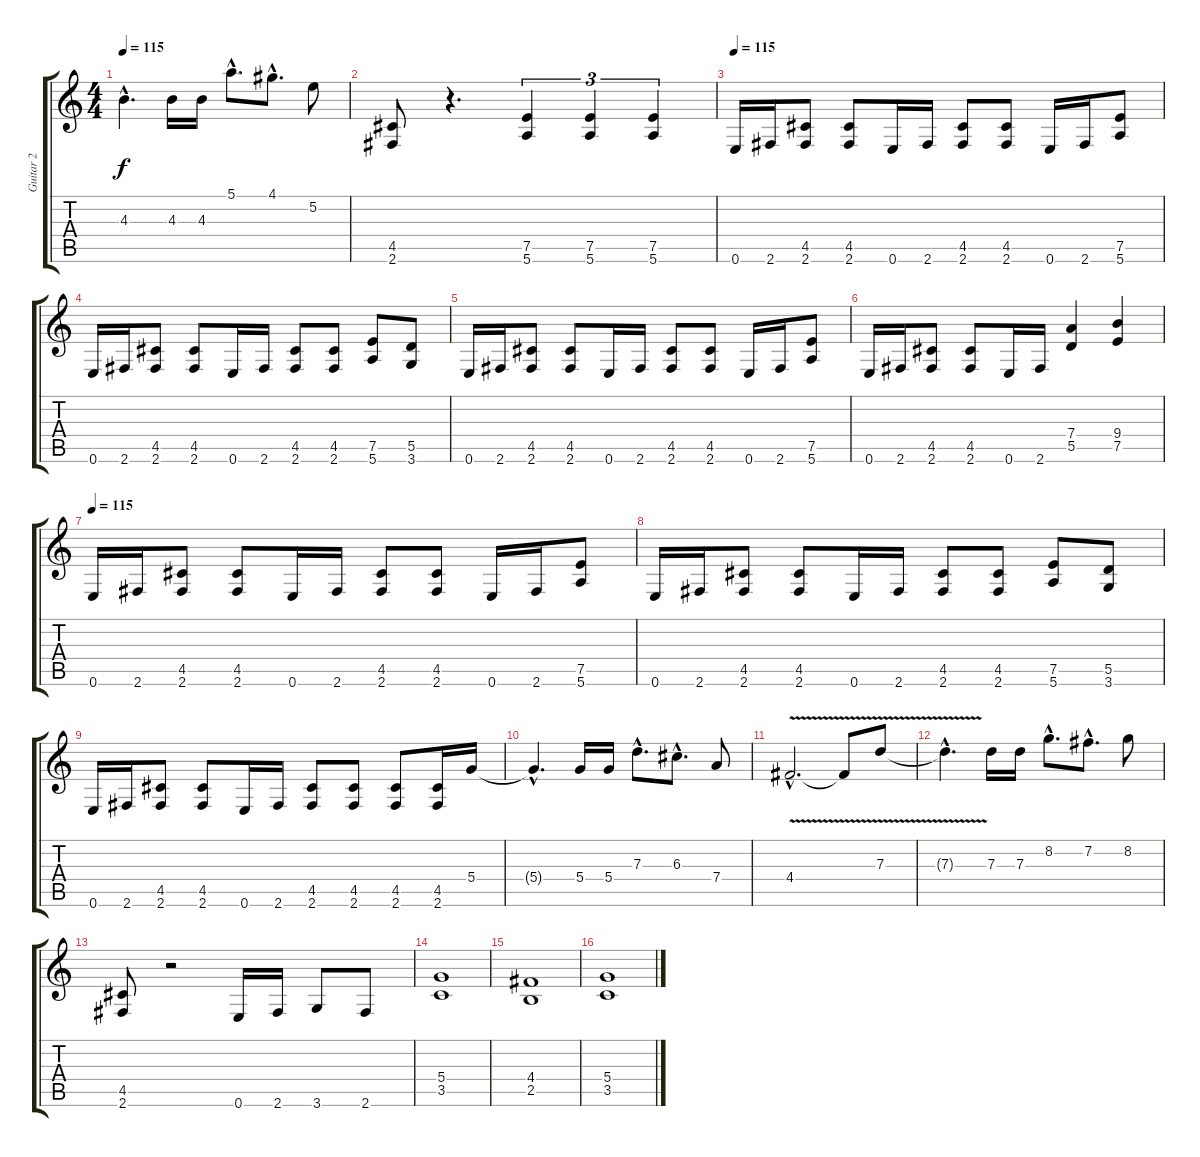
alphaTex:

\track ("Guitar 2" "Guitar 2") {instrument overdrivenguitar}
\staff {score tabs}
\tuning (E4 B3 G3 D3 A2 E2) {hide}
\ts (4 4)
\tempo 115
\clef g2
\ks c
4.3{hac t}.4{d dy f} 4.3.16 4.3.16 5.1{hac}.8{d} 4.1{hac}.8{d} 5.2.8 |
(4.5 2.6).8 r.4{d} (7.5 5.6).4{tu (3 2)} (7.5 5.6).4{tu (3 2)} (7.5 5.6).4{tu (3 2)} |
\tempo 115
0.6.16 2.6.16 (4.5 2.6).8 (4.5 2.6).8 0.6.16 2.6.16 (4.5 2.6).8 (4.5 2.6).8 0.6.16 2.6.16 (7.5 5.6).8 |
0.6.16 2.6.16 (4.5 2.6).8 (4.5 2.6).8 0.6.16 2.6.16 (4.5 2.6).8 (4.5 2.6).8 (7.5 5.6).8 (5.5 3.6).8 |
0.6.16 2.6.16 (4.5 2.6).8 (4.5 2.6).8 0.6.16 2.6.16 (4.5 2.6).8 (4.5 2.6).8 0.6.16 2.6.16 (7.5 5.6).8 |
0.6.16 2.6.16 (4.5 2.6).8 (4.5 2.6).8 0.6.16 2.6.16 (7.4 5.5).4 (9.4 7.5).4 |
\tempo 115
0.6.16 2.6.16 (4.5 2.6).8 (4.5 2.6).8 0.6.16 2.6.16 (4.5 2.6).8 (4.5 2.6).8 0.6.16 2.6.16 (7.5 5.6).8 |
0.6.16 2.6.16 (4.5 2.6).8 (4.5 2.6).8 0.6.16 2.6.16 (4.5 2.6).8 (4.5 2.6).8 (7.5 5.6).8 (5.5 3.6).8 |
0.6.16 2.6.16 (4.5 2.6).8 (4.5 2.6).8 0.6.16 2.6.16 (4.5 2.6).8 (4.5 2.6).8 (4.5 2.6).8 (4.5 2.6).16 5.4.16 |
5.4{hac t}.4{d} 5.4.16 5.4.16 7.3{hac}.8{d} 6.3{hac}.8{d} 7.4.8 |
4.4{v hac}.2{d} 4.4{t}.8 7.3{v}.8 |
7.3{hac t}.4{d} 7.3.16 7.3.16 8.2{hac}.8{d} 7.2{hac}.8{d} 8.2.8 |
(4.5 2.6).8 r.2 0.6.16 2.6.16 3.6.8 2.6.8 |
(5.4 3.5).1 |
(4.4 2.5).1 |
(5.4 3.5).1
